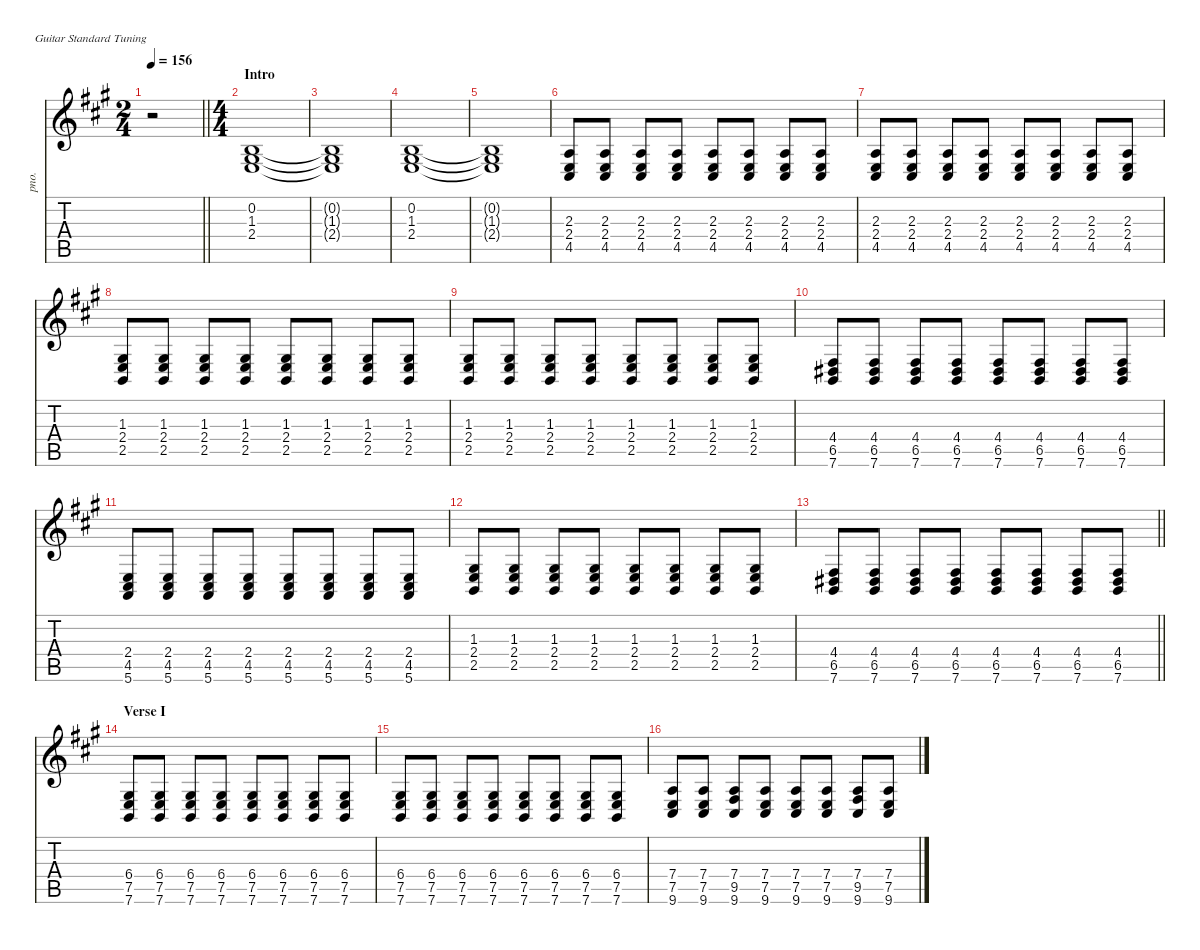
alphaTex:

\defaultSystemsLayout 4
\hideDynamics
\bracketExtendMode nobrackets
\otherSystemsTrackNameOrientation horizontal
\track ("Piano" "pno.") {instrument honkytonkpiano}
\staff {score tabs}
\tuning (E4 B3 G3 D3 A2 E2)
\ts (2 4)
\beaming (8 2 2)
\tempo 156
\clef g2
\barLineRight lightlight
\ks a
r.2{dy mf instrument honkytonkpiano beam Down} |
\ts (4 4)
\beaming (8 2 2 2 2)
\section ("" "Intro")
(0.2{acc forcenatural} 1.3{acc #} 2.4{acc forcenatural}).1{beam Up} |
(0.2{t acc forcenatural} 1.3{t acc #} 2.4{t acc forcenatural}).1{beam Up} |
(0.2{acc forcenatural} 1.3{acc #} 2.4{acc forcenatural}).1{beam Up} |
(0.2{t acc forcenatural} 1.3{t acc #} 2.4{t acc forcenatural}).1{beam Up} |
(2.3{acc forcenatural} 2.4{acc forcenatural} 4.5{acc #}).8{beam Up} (2.3{acc forcenatural} 2.4{acc forcenatural} 4.5{acc #}).8{beam Up} (2.3{acc forcenatural} 2.4{acc forcenatural} 4.5{acc #}).8{beam Up} (2.3{acc forcenatural} 2.4{acc forcenatural} 4.5{acc #}).8{beam Up} (2.3{acc forcenatural} 2.4{acc forcenatural} 4.5{acc #}).8{beam Up} (2.3{acc forcenatural} 2.4{acc forcenatural} 4.5{acc #}).8{beam Up} (2.3{acc forcenatural} 2.4{acc forcenatural} 4.5{acc #}).8{beam Up} (2.3{acc forcenatural} 2.4{acc forcenatural} 4.5{acc #}).8{beam Up} |
(2.3{acc forcenatural} 2.4{acc forcenatural} 4.5{acc #}).8{beam Up} (2.3{acc forcenatural} 2.4{acc forcenatural} 4.5{acc #}).8{beam Up} (2.3{acc forcenatural} 2.4{acc forcenatural} 4.5{acc #}).8{beam Up} (2.3{acc forcenatural} 2.4{acc forcenatural} 4.5{acc #}).8{beam Up} (2.3{acc forcenatural} 2.4{acc forcenatural} 4.5{acc #}).8{beam Up} (2.3{acc forcenatural} 2.4{acc forcenatural} 4.5{acc #}).8{beam Up} (2.3{acc forcenatural} 2.4{acc forcenatural} 4.5{acc #}).8{beam Up} (2.3{acc forcenatural} 2.4{acc forcenatural} 4.5{acc #}).8{beam Up} |
(1.3{acc #} 2.4{acc forcenatural} 2.5{acc forcenatural}).8{beam Up} (1.3{acc #} 2.4{acc forcenatural} 2.5{acc forcenatural}).8{beam Up} (1.3{acc #} 2.4{acc forcenatural} 2.5{acc forcenatural}).8{beam Up} (1.3{acc #} 2.4{acc forcenatural} 2.5{acc forcenatural}).8{beam Up} (1.3{acc #} 2.4{acc forcenatural} 2.5{acc forcenatural}).8{beam Up} (1.3{acc #} 2.4{acc forcenatural} 2.5{acc forcenatural}).8{beam Up} (1.3{acc #} 2.4{acc forcenatural} 2.5{acc forcenatural}).8{beam Up} (1.3{acc #} 2.4{acc forcenatural} 2.5{acc forcenatural}).8{beam Up} |
(1.3{acc #} 2.4{acc forcenatural} 2.5{acc forcenatural}).8{beam Up} (1.3{acc #} 2.4{acc forcenatural} 2.5{acc forcenatural}).8{beam Up} (1.3{acc #} 2.4{acc forcenatural} 2.5{acc forcenatural}).8{beam Up} (1.3{acc #} 2.4{acc forcenatural} 2.5{acc forcenatural}).8{beam Up} (1.3{acc #} 2.4{acc forcenatural} 2.5{acc forcenatural}).8{beam Up} (1.3{acc #} 2.4{acc forcenatural} 2.5{acc forcenatural}).8{beam Up} (1.3{acc #} 2.4{acc forcenatural} 2.5{acc forcenatural}).8{beam Up} (1.3{acc #} 2.4{acc forcenatural} 2.5{acc forcenatural}).8{beam Up} |
(4.4{acc #} 6.5{acc #} 7.6{acc forcenatural}).8{beam Up} (4.4{acc #} 6.5{acc #} 7.6{acc forcenatural}).8{beam Up} (4.4{acc #} 6.5{acc #} 7.6{acc forcenatural}).8{beam Up} (4.4{acc #} 6.5{acc #} 7.6{acc forcenatural}).8{beam Up} (4.4{acc #} 6.5{acc #} 7.6{acc forcenatural}).8{beam Up} (4.4{acc #} 6.5{acc #} 7.6{acc forcenatural}).8{beam Up} (4.4{acc #} 6.5{acc #} 7.6{acc forcenatural}).8{beam Up} (4.4{acc #} 6.5{acc #} 7.6{acc forcenatural}).8{beam Up} |
(2.4{acc forcenatural} 4.5{acc #} 5.6{acc forcenatural}).8{beam Up} (2.4{acc forcenatural} 4.5{acc #} 5.6{acc forcenatural}).8{beam Up} (2.4{acc forcenatural} 4.5{acc #} 5.6{acc forcenatural}).8{beam Up} (2.4{acc forcenatural} 4.5{acc #} 5.6{acc forcenatural}).8{beam Up} (2.4{acc forcenatural} 4.5{acc #} 5.6{acc forcenatural}).8{beam Up} (2.4{acc forcenatural} 4.5{acc #} 5.6{acc forcenatural}).8{beam Up} (2.4{acc forcenatural} 4.5{acc #} 5.6{acc forcenatural}).8{beam Up} (2.4{acc forcenatural} 4.5{acc #} 5.6{acc forcenatural}).8{beam Up} |
(1.3{acc #} 2.4{acc forcenatural} 2.5{acc forcenatural}).8{beam Up} (1.3{acc #} 2.4{acc forcenatural} 2.5{acc forcenatural}).8{beam Up} (1.3{acc #} 2.4{acc forcenatural} 2.5{acc forcenatural}).8{beam Up} (1.3{acc #} 2.4{acc forcenatural} 2.5{acc forcenatural}).8{beam Up} (1.3{acc #} 2.4{acc forcenatural} 2.5{acc forcenatural}).8{beam Up} (1.3{acc #} 2.4{acc forcenatural} 2.5{acc forcenatural}).8{beam Up} (1.3{acc #} 2.4{acc forcenatural} 2.5{acc forcenatural}).8{beam Up} (1.3{acc #} 2.4{acc forcenatural} 2.5{acc forcenatural}).8{beam Up} |
\barLineRight lightlight
(4.4{acc #} 6.5{acc #} 7.6{acc forcenatural}).8{beam Up} (4.4{acc #} 6.5{acc #} 7.6{acc forcenatural}).8{beam Up} (4.4{acc #} 6.5{acc #} 7.6{acc forcenatural}).8{beam Up} (4.4{acc #} 6.5{acc #} 7.6{acc forcenatural}).8{beam Up} (4.4{acc #} 6.5{acc #} 7.6{acc forcenatural}).8{beam Up} (4.4{acc #} 6.5{acc #} 7.6{acc forcenatural}).8{beam Up} (4.4{acc #} 6.5{acc #} 7.6{acc forcenatural}).8{beam Up} (4.4{acc #} 6.5{acc #} 7.6{acc forcenatural}).8{beam Up} |
\section ("" "Verse I")
(6.4{acc #} 7.5{acc forcenatural} 7.6{acc forcenatural}).8{beam Up} (6.4{acc #} 7.5{acc forcenatural} 7.6{acc forcenatural}).8{beam Up} (6.4{acc #} 7.5{acc forcenatural} 7.6{acc forcenatural}).8{beam Up} (6.4{acc #} 7.5{acc forcenatural} 7.6{acc forcenatural}).8{beam Up} (6.4{acc #} 7.5{acc forcenatural} 7.6{acc forcenatural}).8{beam Up} (6.4{acc #} 7.5{acc forcenatural} 7.6{acc forcenatural}).8{beam Up} (6.4{acc #} 7.5{acc forcenatural} 7.6{acc forcenatural}).8{beam Up} (6.4{acc #} 7.5{acc forcenatural} 7.6{acc forcenatural}).8{beam Up} |
(6.4{acc #} 7.5{acc forcenatural} 7.6{acc forcenatural}).8{beam Up} (6.4{acc #} 7.5{acc forcenatural} 7.6{acc forcenatural}).8{beam Up} (6.4{acc #} 7.5{acc forcenatural} 7.6{acc forcenatural}).8{beam Up} (6.4{acc #} 7.5{acc forcenatural} 7.6{acc forcenatural}).8{beam Up} (6.4{acc #} 7.5{acc forcenatural} 7.6{acc forcenatural}).8{beam Up} (6.4{acc #} 7.5{acc forcenatural} 7.6{acc forcenatural}).8{beam Up} (6.4{acc #} 7.5{acc forcenatural} 7.6{acc forcenatural}).8{beam Up} (6.4{acc #} 7.5{acc forcenatural} 7.6{acc forcenatural}).8{beam Up} |
(7.4{acc forcenatural} 7.5{acc forcenatural} 9.6{acc #}).8{beam Up} (7.4{acc forcenatural} 7.5{acc forcenatural} 9.6{acc #}).8{beam Up} (7.4{acc forcenatural} 9.5{acc #} 9.6{acc #}).8{beam Up} (7.4{acc forcenatural} 7.5{acc forcenatural} 9.6{acc #}).8{beam Up} (7.4{acc forcenatural} 7.5{acc forcenatural} 9.6{acc #}).8{beam Up} (7.4{acc forcenatural} 7.5{acc forcenatural} 9.6{acc #}).8{beam Up} (7.4{acc forcenatural} 9.5{acc #} 9.6{acc #}).8{beam Up} (7.4{acc forcenatural} 7.5{acc forcenatural} 9.6{acc #}).8{beam Up}
